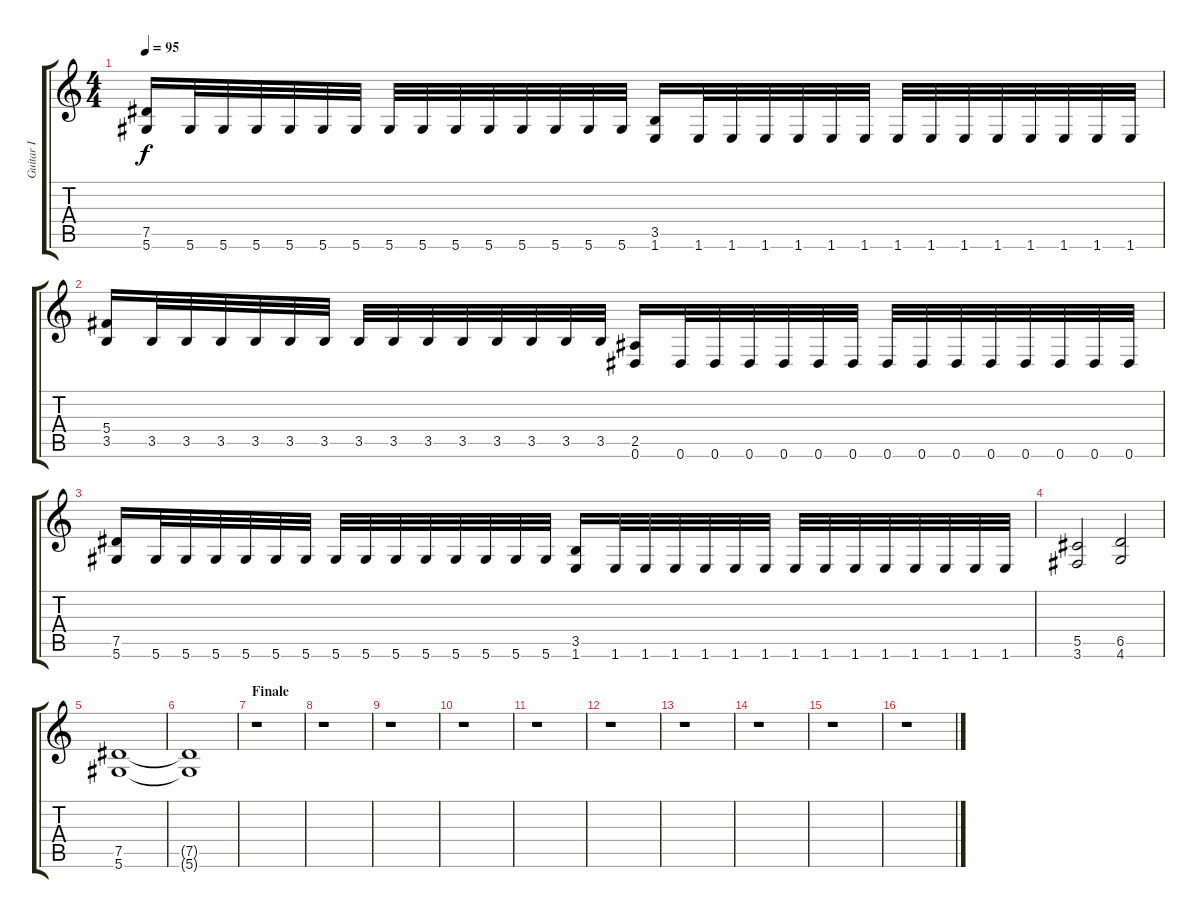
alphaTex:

\track ("Guitar I" "Guitar I") {instrument acousticguitarsteel}
\staff {score tabs}
\tuning (Eb4 Bb3 Gb3 Db3 Ab2 Eb2) {hide}
\ts (4 4)
\tempo 95
\clef g2
\ks c
(7.5 5.6).16{dy f} 5.6.32 5.6.32 5.6.32 5.6.32 5.6.32 5.6.32 5.6.32 5.6.32 5.6.32 5.6.32 5.6.32 5.6.32 5.6.32 5.6.32 (3.5 1.6).16 1.6.32 1.6.32 1.6.32 1.6.32 1.6.32 1.6.32 1.6.32 1.6.32 1.6.32 1.6.32 1.6.32 1.6.32 1.6.32 1.6.32 |
(5.4 3.5).16 3.5.32 3.5.32 3.5.32 3.5.32 3.5.32 3.5.32 3.5.32 3.5.32 3.5.32 3.5.32 3.5.32 3.5.32 3.5.32 3.5.32 (2.5 0.6).16 0.6.32 0.6.32 0.6.32 0.6.32 0.6.32 0.6.32 0.6.32 0.6.32 0.6.32 0.6.32 0.6.32 0.6.32 0.6.32 0.6.32 |
(7.5 5.6).16 5.6.32 5.6.32 5.6.32 5.6.32 5.6.32 5.6.32 5.6.32 5.6.32 5.6.32 5.6.32 5.6.32 5.6.32 5.6.32 5.6.32 (3.5 1.6).16 1.6.32 1.6.32 1.6.32 1.6.32 1.6.32 1.6.32 1.6.32 1.6.32 1.6.32 1.6.32 1.6.32 1.6.32 1.6.32 1.6.32 |
(5.5 3.6).2 (6.5 4.6).2 |
(7.5 5.6).1 |
(7.5{t} 5.6{t}).1 |
\section ("" "Finale")
r.1 |
r.1 |
r.1 |
r.1 |
r.1 |
r.1 |
r.1 |
r.1 |
r.1 |
r.1
